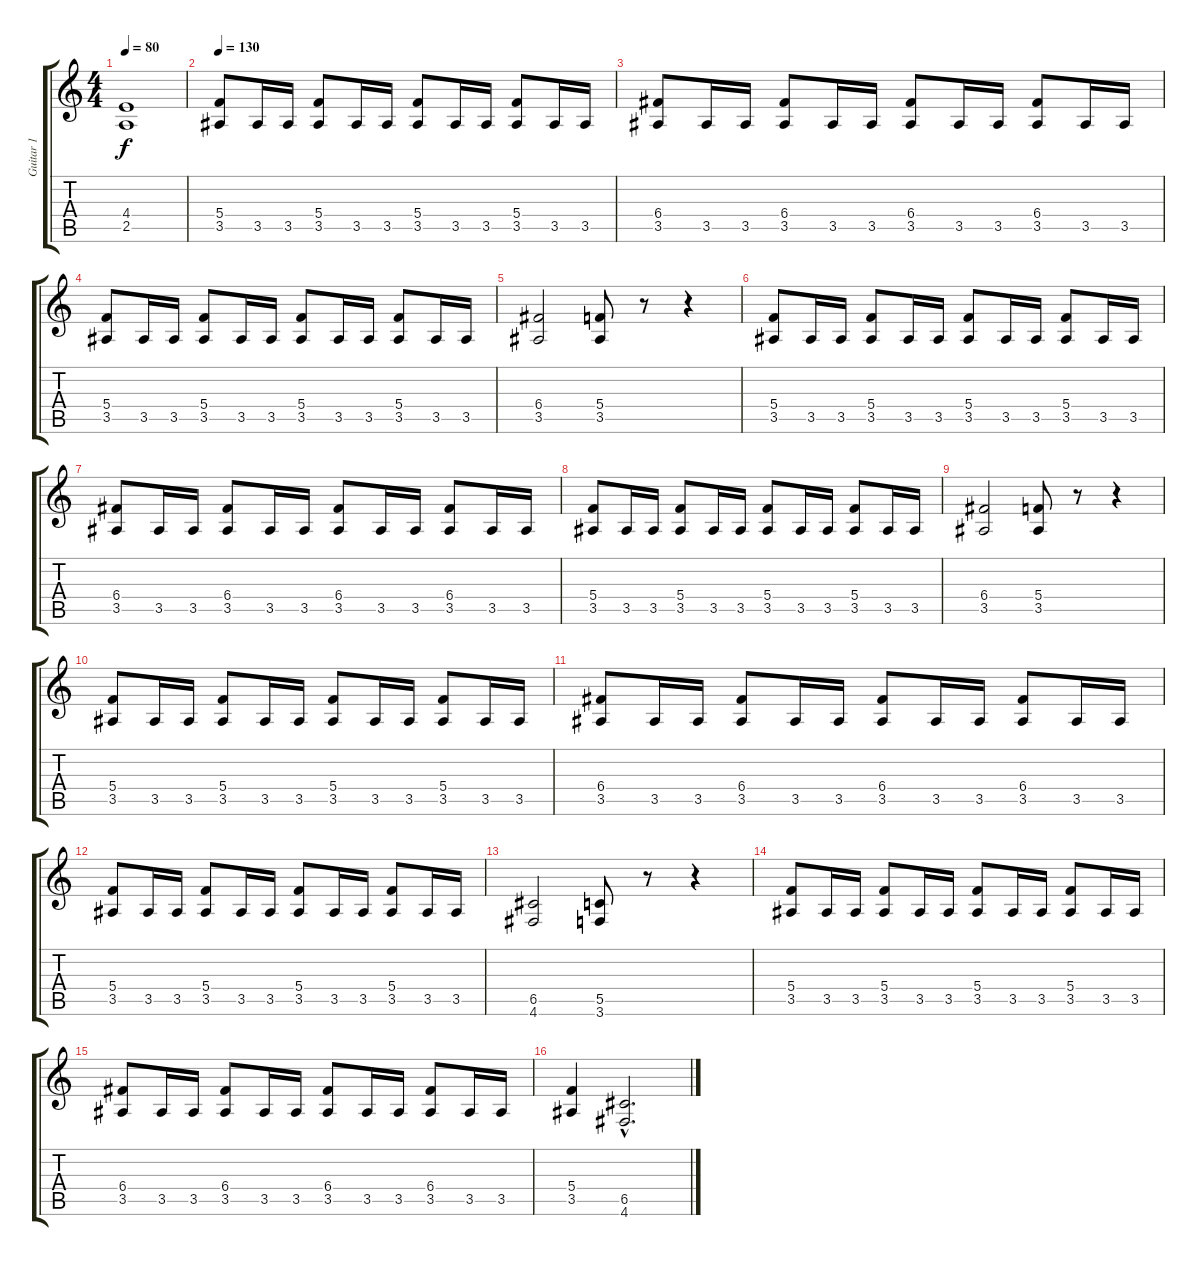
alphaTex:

\track ("Guitar 1" "Guitar 1") {instrument overdrivenguitar}
\staff {score tabs}
\tuning (D4 A3 F3 C3 G2 D2) {hide}
\ts (4 4)
\tempo 80
\clef g2
\ks c
(4.4 2.5).1{dy f} |
\tempo 130
(5.4 3.5).8 3.5.16 3.5.16 (5.4 3.5).8 3.5.16 3.5.16 (5.4 3.5).8 3.5.16 3.5.16 (5.4 3.5).8 3.5.16 3.5.16 |
(6.4 3.5).8 3.5.16 3.5.16 (6.4 3.5).8 3.5.16 3.5.16 (6.4 3.5).8 3.5.16 3.5.16 (6.4 3.5).8 3.5.16 3.5.16 |
(5.4 3.5).8 3.5.16 3.5.16 (5.4 3.5).8 3.5.16 3.5.16 (5.4 3.5).8 3.5.16 3.5.16 (5.4 3.5).8 3.5.16 3.5.16 |
(6.4 3.5).2 (5.4 3.5).8 r.8 r.4 |
(5.4 3.5).8 3.5.16 3.5.16 (5.4 3.5).8 3.5.16 3.5.16 (5.4 3.5).8 3.5.16 3.5.16 (5.4 3.5).8 3.5.16 3.5.16 |
(6.4 3.5).8 3.5.16 3.5.16 (6.4 3.5).8 3.5.16 3.5.16 (6.4 3.5).8 3.5.16 3.5.16 (6.4 3.5).8 3.5.16 3.5.16 |
(5.4 3.5).8 3.5.16 3.5.16 (5.4 3.5).8 3.5.16 3.5.16 (5.4 3.5).8 3.5.16 3.5.16 (5.4 3.5).8 3.5.16 3.5.16 |
(6.4 3.5).2 (5.4 3.5).8 r.8 r.4 |
(5.4 3.5).8 3.5.16 3.5.16 (5.4 3.5).8 3.5.16 3.5.16 (5.4 3.5).8 3.5.16 3.5.16 (5.4 3.5).8 3.5.16 3.5.16 |
(6.4 3.5).8 3.5.16 3.5.16 (6.4 3.5).8 3.5.16 3.5.16 (6.4 3.5).8 3.5.16 3.5.16 (6.4 3.5).8 3.5.16 3.5.16 |
(5.4 3.5).8 3.5.16 3.5.16 (5.4 3.5).8 3.5.16 3.5.16 (5.4 3.5).8 3.5.16 3.5.16 (5.4 3.5).8 3.5.16 3.5.16 |
(6.5 4.6).2 (5.5 3.6).8 r.8 r.4 |
(5.4 3.5).8 3.5.16 3.5.16 (5.4 3.5).8 3.5.16 3.5.16 (5.4 3.5).8 3.5.16 3.5.16 (5.4 3.5).8 3.5.16 3.5.16 |
(6.4 3.5).8 3.5.16 3.5.16 (6.4 3.5).8 3.5.16 3.5.16 (6.4 3.5).8 3.5.16 3.5.16 (6.4 3.5).8 3.5.16 3.5.16 |
(5.4 3.5).4 (6.5{hac} 4.6{hac}).2{d}
